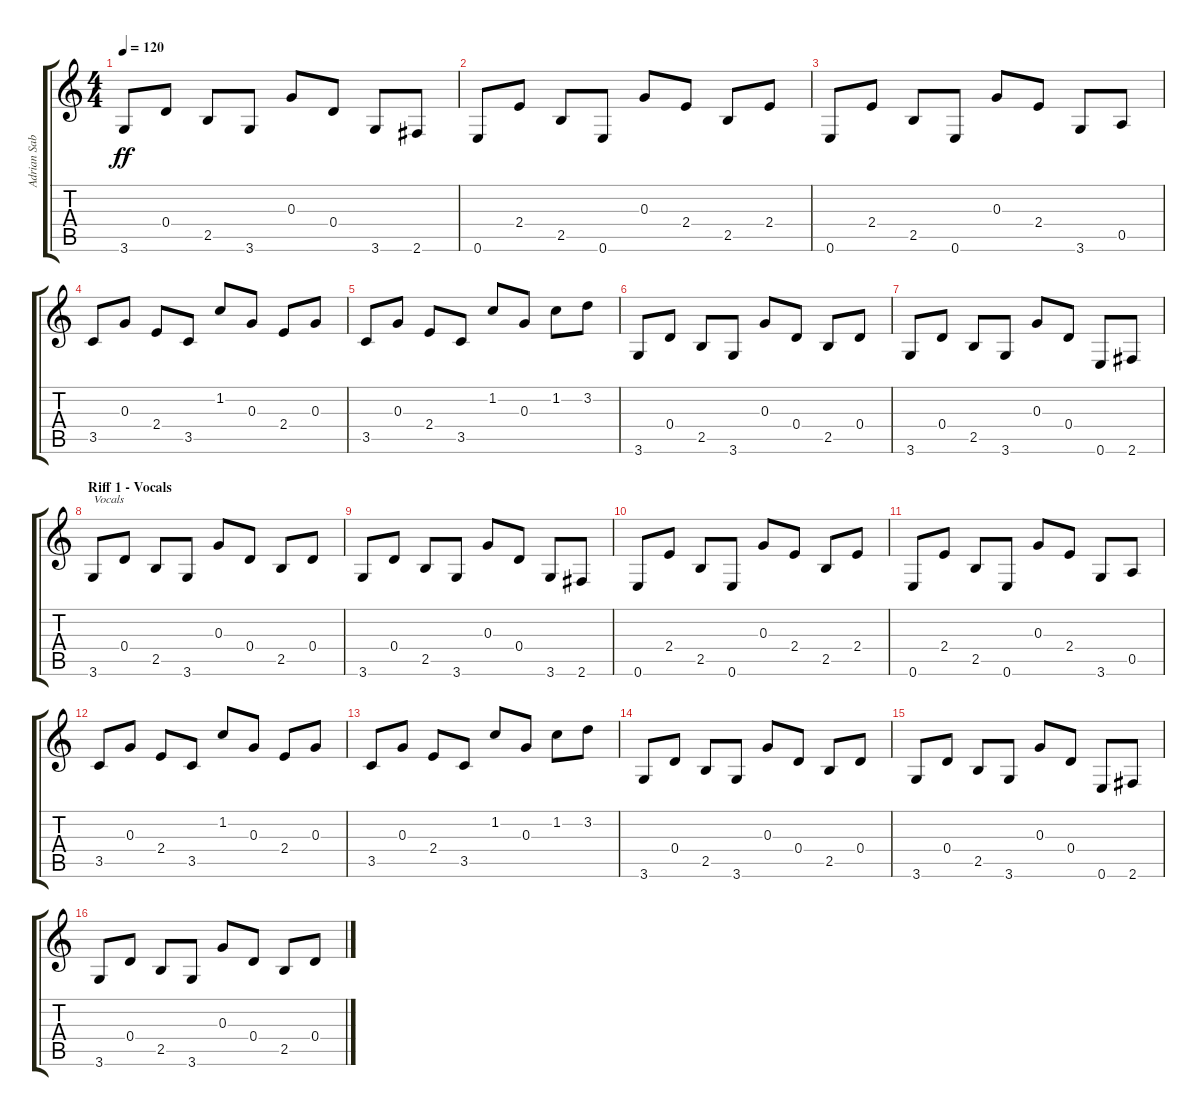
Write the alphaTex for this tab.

\track ("Adrian Sabbath" "Adrian Sab") {instrument acousticguitarsteel}
\staff {score tabs}
\tuning (E4 B3 G3 D3 A2 E2) {hide}
\ts (4 4)
\tempo 120
\clef g2
\ks c
3.6.8{dy ff} 0.4.8 2.5.8 3.6.8 0.3.8 0.4.8 3.6.8 2.6.8 |
0.6.8 2.4.8 2.5.8 0.6.8 0.3.8 2.4.8 2.5.8 2.4.8 |
0.6.8 2.4.8 2.5.8 0.6.8 0.3.8 2.4.8 3.6.8 0.5.8 |
3.5.8 0.3.8 2.4.8 3.5.8 1.2.8 0.3.8 2.4.8 0.3.8 |
3.5.8 0.3.8 2.4.8 3.5.8 1.2.8 0.3.8 1.2.8 3.2.8 |
3.6.8 0.4.8 2.5.8 3.6.8 0.3.8 0.4.8 2.5.8 0.4.8 |
3.6.8 0.4.8 2.5.8 3.6.8 0.3.8 0.4.8 0.6.8 2.6.8 |
\section ("" "Riff 1 - Vocals ")
3.6.8{txt "Vocals"} 0.4.8 2.5.8 3.6.8 0.3.8 0.4.8 2.5.8 0.4.8 |
3.6.8 0.4.8 2.5.8 3.6.8 0.3.8 0.4.8 3.6.8 2.6.8 |
0.6.8 2.4.8 2.5.8 0.6.8 0.3.8 2.4.8 2.5.8 2.4.8 |
0.6.8 2.4.8 2.5.8 0.6.8 0.3.8 2.4.8 3.6.8 0.5.8 |
3.5.8 0.3.8 2.4.8 3.5.8 1.2.8 0.3.8 2.4.8 0.3.8 |
3.5.8 0.3.8 2.4.8 3.5.8 1.2.8 0.3.8 1.2.8 3.2.8 |
3.6.8 0.4.8 2.5.8 3.6.8 0.3.8 0.4.8 2.5.8 0.4.8 |
3.6.8 0.4.8 2.5.8 3.6.8 0.3.8 0.4.8 0.6.8 2.6.8 |
3.6.8 0.4.8 2.5.8 3.6.8 0.3.8 0.4.8 2.5.8 0.4.8
